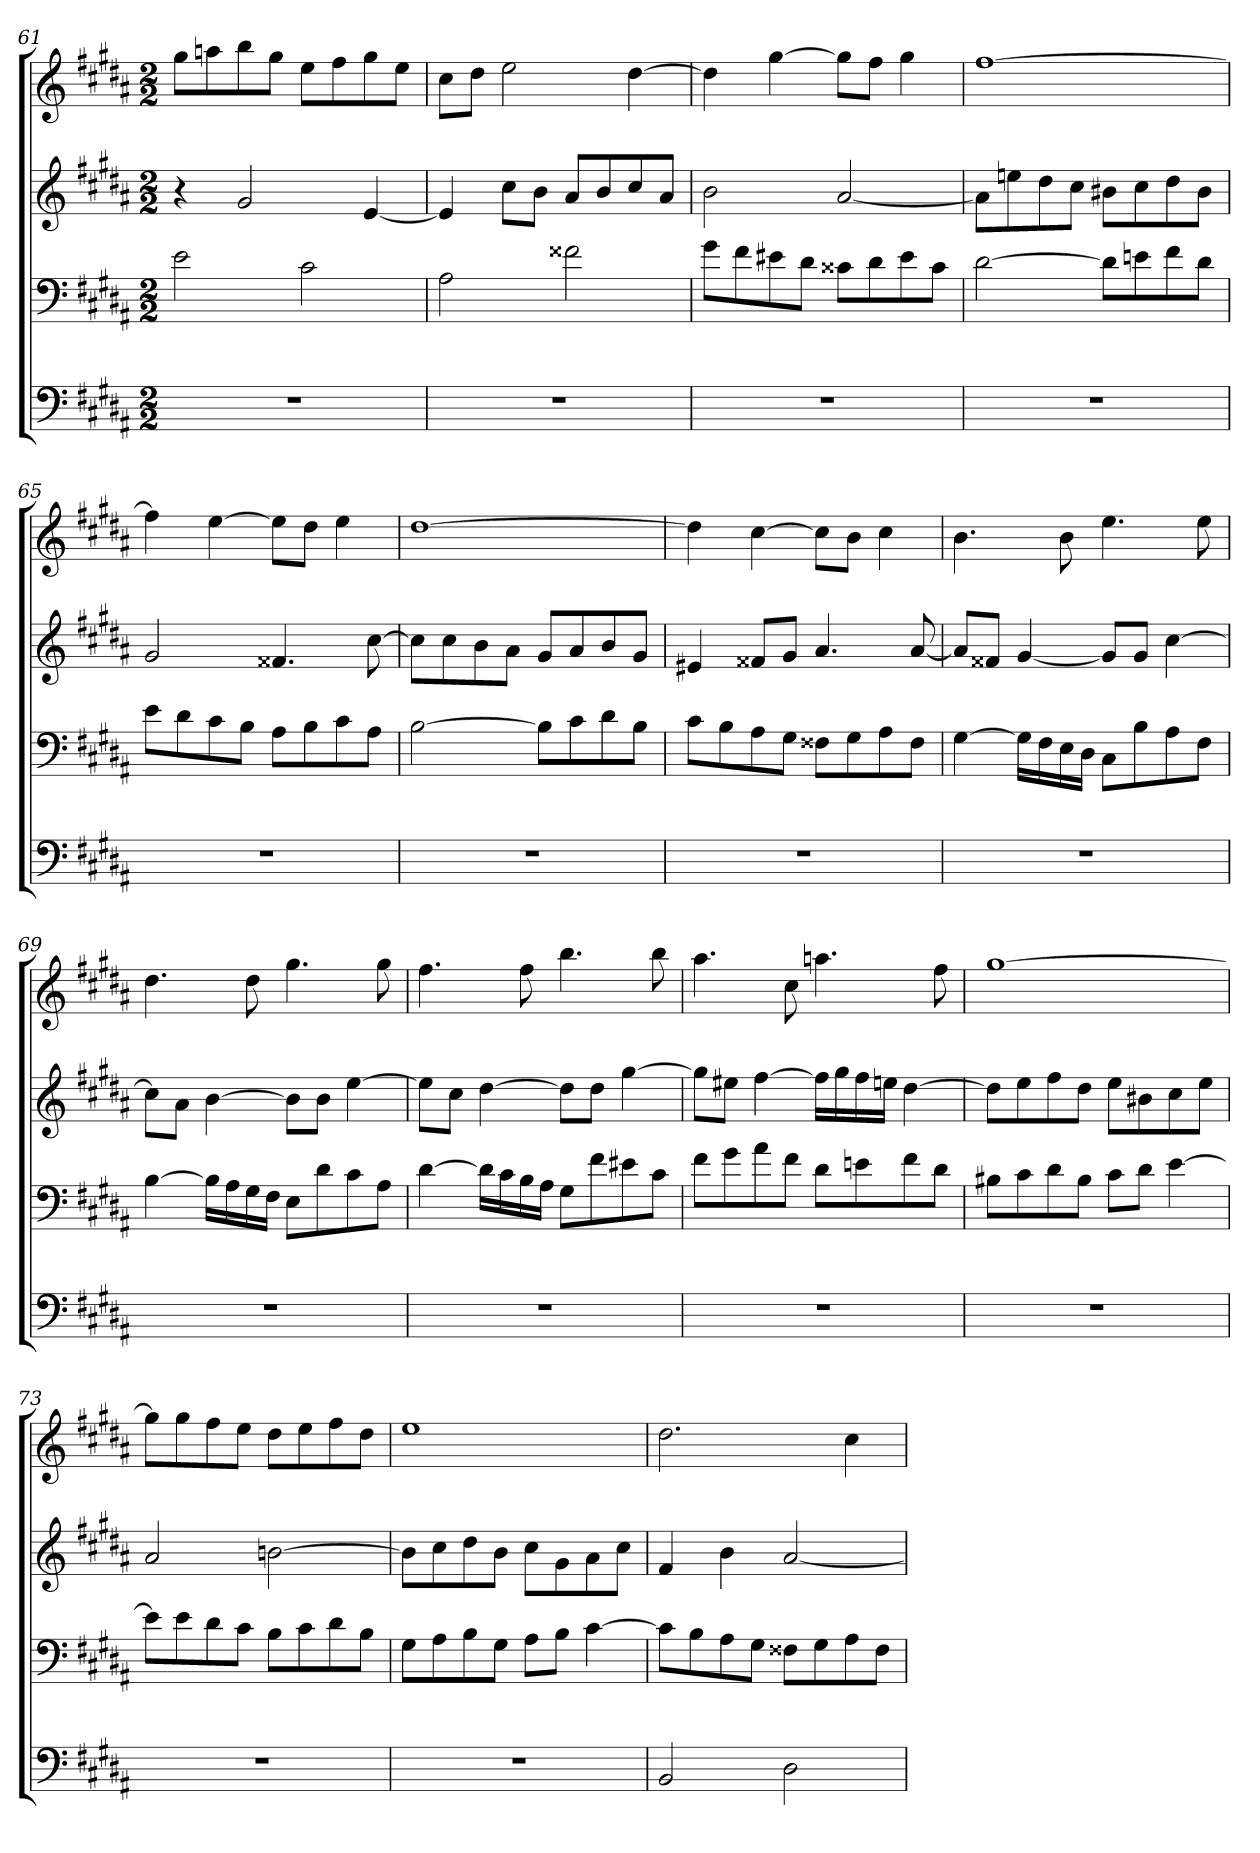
**kern	**kern	**kern	**kern
*part4	*part3	*part2	*part1
*staff4	*staff3	*staff2	*staff1
*clefF4	*clefF4	*clefG2	*clefG2
*k[f#c#g#d#a#]	*k[f#c#g#d#a#]	*k[f#c#g#d#a#]	*k[f#c#g#d#a#]
*B:	*B:	*B:	*B:
*M2/2	*M2/2	*M2/2	*M2/2
=61	=61	=61	=61
1r	2e	4r	8gg#\L
.	.	.	8aan\
.	.	2g#	8bb\
.	.	.	8gg#\J
.	2c#	.	8ee\L
.	.	.	8ff#\
.	.	[4e	8gg#\
.	.	.	8ee\J
=62	=62	=62	=62
1r	2A#	4e]	8cc#\L
.	.	.	8dd#\J
.	.	8cc#\L	2ee
.	.	8b\J	.
.	2f##X	8a#/L	.
.	.	8b/	.
.	.	8cc#/	[4dd#
.	.	8a#/J	.
=63	=63	=63	=63
1r	8g#\L	2b	4dd#]
.	8f#\	.	.
.	8e#X\	.	[4gg#
.	8d#\J	.	.
.	8c##X\L	[2a#	8gg#\L]
.	8d#\	.	8ff#\J
.	8e#\	.	4gg#
.	8c##\J	.	.
=64	=64	=64	=64
1r	[2d#	8a#\L]	[1ff#
.	.	8een\	.
.	.	8dd#\	.
.	.	8cc#\J	.
.	8d#\L]	8b#X\L	.
.	8en\	8cc#\	.
.	8f#\	8dd#\	.
.	8d#\J	8b#\J	.
=65	=65	=65	=65
1r	8e\L	2g#	4ff#]
.	8d#\	.	.
.	8c#\	.	[4ee
.	8B\J	.	.
.	8A#\L	4.f##X	8ee\L]
.	8B\	.	8dd#\J
.	8c#\	.	4ee
.	8A#\J	[8cc#	.
=66	=66	=66	=66
1r	[2B	8cc#\L]	[1dd#
.	.	8cc#\	.
.	.	8b\	.
.	.	8a#\J	.
.	8B\L]	8g#/L	.
.	8c#\	8a#/	.
.	8d#\	8b/	.
.	8B\J	8g#/J	.
=67	=67	=67	=67
1r	8c#\L	4e#X	4dd#]
.	8B\	.	.
.	8A#\	8f##X/L	[4cc#
.	8G#\J	8g#/J	.
.	8F##X\L	4.a#	8cc#\L]
.	8G#\	.	8b\J
.	8A#\	.	4cc#
.	8F##\J	[8a#	.
=68	=68	=68	=68
1r	[4G#	8a#/L]	4.b
.	.	8f##X/J	.
.	16G#\LL]	[4g#	.
.	16F#\	.	.
.	16E\	.	8b
.	16D#\JJ	.	.
.	8C#\L	8g#/L]	4.ee
.	8B\	8g#/J	.
.	8A#\	[4cc#	.
.	8F#\J	.	8ee
=69	=69	=69	=69
1r	[4B	8cc#\L]	4.dd#
.	.	8a#\J	.
.	16B\LL]	[4b	.
.	16A#\	.	.
.	16G#\	.	8dd#
.	16F#\JJ	.	.
.	8E\L	8b\L]	4.gg#
.	8d#\	8b\J	.
.	8c#\	[4ee	.
.	8A#\J	.	8gg#
=70	=70	=70	=70
1r	[4d#	8ee\L]	4.ff#
.	.	8cc#\J	.
.	16d#\LL]	[4dd#	.
.	16c#\	.	.
.	16B\	.	8ff#
.	16A#\JJ	.	.
.	8G#\L	8dd#\L]	4.bb
.	8f#\	8dd#\J	.
.	8e#X\	[4gg#	.
.	8c#\J	.	8bb
=71	=71	=71	=71
1r	8f#\L	8gg#\L]	4.aa#
.	8g#\	8ee#X\J	.
.	8a#\	[4ff#	.
.	8f#\J	.	8cc#
.	8d#\L	16ff#\LL]	4.aan
.	.	16gg#\	.
.	8en\	16ff#\	.
.	.	16een\JJ	.
.	8f#\	[4dd#	.
.	8d#\J	.	8ff#
=72	=72	=72	=72
1r	8B#X\L	8dd#\L]	[1gg#
.	8c#\	8ee\	.
.	8d#\	8ff#\	.
.	8B#\J	8dd#\J	.
.	8c#\L	8ee\L	.
.	8d#\J	8b#X\	.
.	[4e	8cc#\	.
.	.	8ee\J	.
=73	=73	=73	=73
1r	8e\L]	2a#	8gg#\L]
.	8e\	.	8gg#\
.	8d#\	.	8ff#\
.	8c#\J	.	8ee\J
.	8B\L	[2bn	8dd#\L
.	8c#\	.	8ee\
.	8d#\	.	8ff#\
.	8B\J	.	8dd#\J
=74	=74	=74	=74
1r	8G#\L	8b\L]	1ee
.	8A#\	8cc#\	.
.	8B\	8dd#\	.
.	8G#\J	8b\J	.
.	8A#\L	8cc#\L	.
.	8B\J	8g#\	.
.	[4c#	8a#\	.
.	.	8cc#\J	.
=75	=75	=75	=75
2BB	8c#\L]	4f#	2.dd#
.	8B\	.	.
.	8A#\	4b	.
.	8G#\J	.	.
2D#	8F##X\L	[2a#	.
.	8G#\	.	.
.	8A#\	.	4cc#
.	8F##\J	.	.
=	=	=	=
*-	*-	*-	*-
